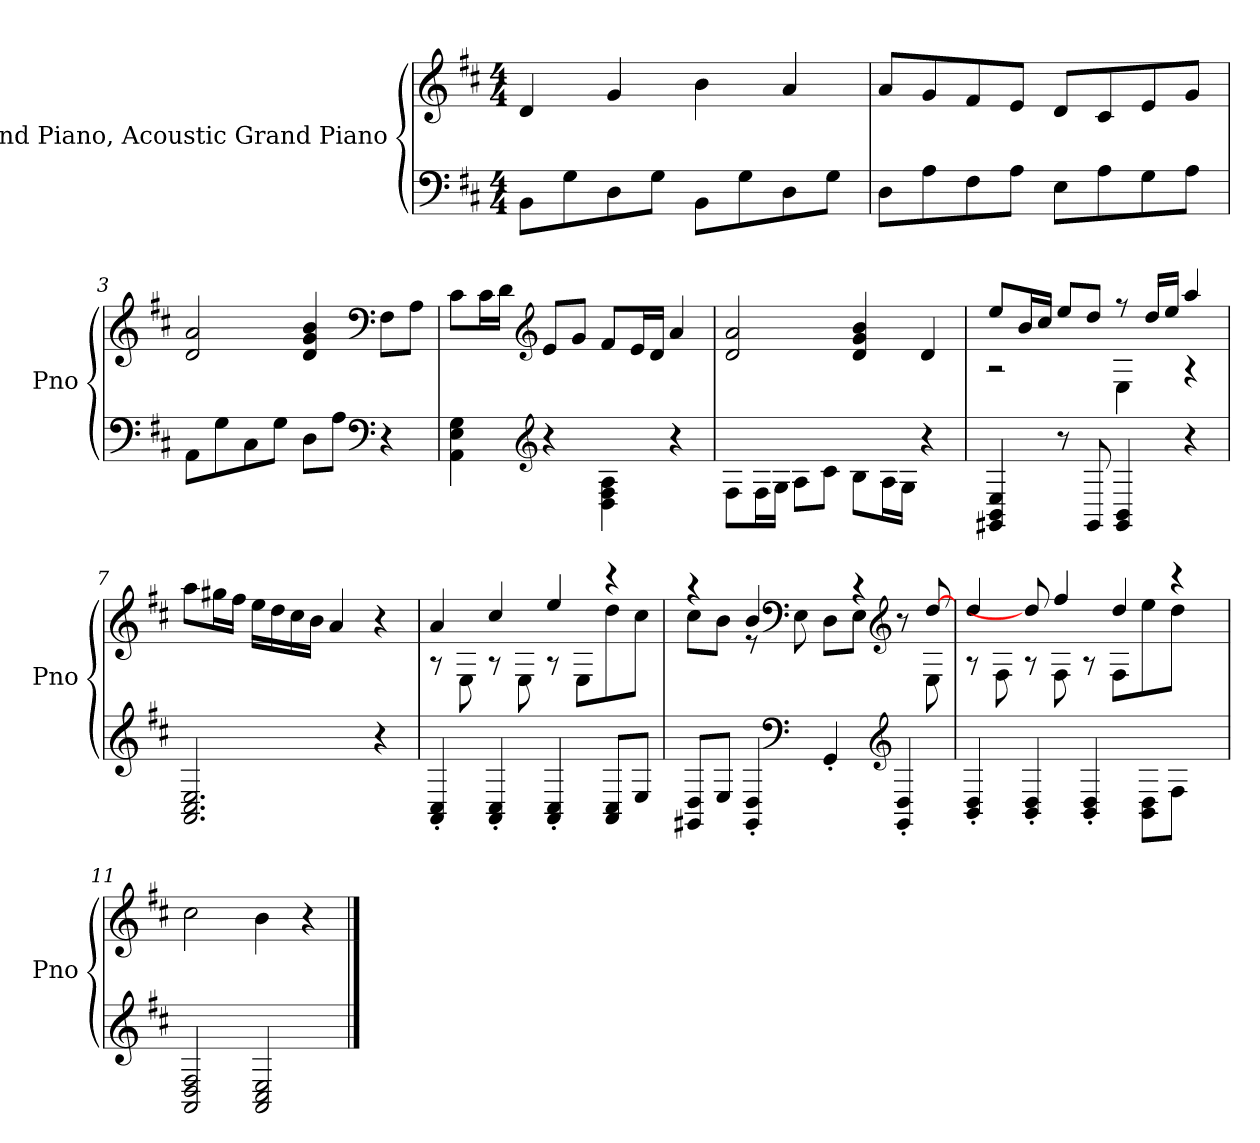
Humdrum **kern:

**kern	**kern
*part1	*part1
*staff2	*staff1
*I"Grand Piano, Acoustic Grand Piano	*
*I'Pno	*
*clefF4	*clefG2
*k[f#c#]	*k[f#c#]
*M4/4	*M4/4
*MM120	*MM120
=1	=1
8BBi\L	4di/
8Gi\	.
8Di\	4gi/
8Gi\J	.
8BBi\L	4bi\
8Gi\	.
8Di\	4ai/
8Gi\J	.
=2	=2
8Di\L	8ai/L
8Ai\	8gi/
8F#i\	8f#i/
8Ai\J	8ei/J
8Ei\L	8di/L
8Ai\	8c#i/
8Gi\	8ei/
8Ai\J	8gi/J
=3	=3
8AAi\L	2di/ 2ai/
8Gi\	.
8C#i\	.
8Gi\J	.
8Di\L	4di/ 4gi/ 4bi/
8Ai\J	.
*clefF4	*clefF4
4r	8F#i\L
.	8Ai\J
=4	=4
4AAi\ 4Ei\ 4Gi\	8c#i\L
.	16c#i\L
.	16di\JJ
*clefG2	*clefG2
4r	8ei/L
.	8gi/J
4Di\ 4F#i\ 4Ai\	8f#i/L
.	16ei/L
.	16di/JJ
4r	4ai/
!!LO:LB:g=z
=5	=5
8F#i\L	2di/ 2ai/
16F#i\L	.
16Gi\JJ	.
8Ai\L	.
8c#i\J	.
8Bi\L	4di/ 4gi/ 4bi/
16Ai\L	.
16Gi\JJ	.
4r	4di/
=6	=6
*	*^
4GG#Xi/ 4BBi/ 4Ei/	8eej/L	2r
.	16bj/L	.
.	16cc#j/JJ	.
8r	8eej/L	.
8GG#j/	8ddj/J	.
4GG#j/ 4BBj/	8r	4Ei\
.	16ddj/LL	.
.	16eei/JJ	.
4r	4aai/	4r
*	*v	*v
=7	=7
2.AAi/ 2.C#i/ 2.Ei/	8aai\L
.	16gg#Xi\L
.	16ff#i\JJ
.	16eei\LL
.	16ddi\
.	16cc#i\
.	16bi\JJ
.	4ai/
4r	4r
=8	=8
*	*^
4AAi/' 4C#i/'	4ai/	8r
.	.	8Ei\
4AAi/' 4C#i/'	4cc#i/	8r
.	.	8Ei\
4AAi/' 4C#i/'	4eei/	8r
.	.	8Ei\L
8AAi/ 8C#i/L	4r	8ddi\
8Ei/J	.	8cc#i\J
!!LO:LB:g=z	!!
=9	=9	=9
*^	*	*
4.ryy	8GG#Xi/ 8Di/L	4r	8cc#i\L
.	8Ei/J	.	8bi\J
.	4GG#i/' 4Di/'	4bi/	8r
*clefF4	*	*clefF4	*
8ryy	.	.	8Ei\
2ryy	4GG#'i/	8ryy	8Di\L
.	.	4r	8Ei\J
*clefG2	*	*clefG2	*
.	4GG#i/' 4Di/'	.	8r
.	.	[8ddi/	8Ei\
*v	*v	*	*
=10	=10	=10
4BBi/' 4Di/'	4ddi/	8r
.	.	8F#i\
4BBi/' 4Di/'	8ddi/]	8r
.	4ff#i/	8F#i\
4BBi/' 4Di/'	.	8r
.	4ddi/	8F#i\L
8BBi\ 8Di\L	.	8eei\
8F#i\J	4r	8ddi\J
8ryy	.	8ryy
*	*v	*v
=11	=11
2AAi/ 2Di/ 2F#i/	2cc#i\
2AAi/ 2C#i/ 2Ei/	4bi\
.	4r
==	==
*-	*-
